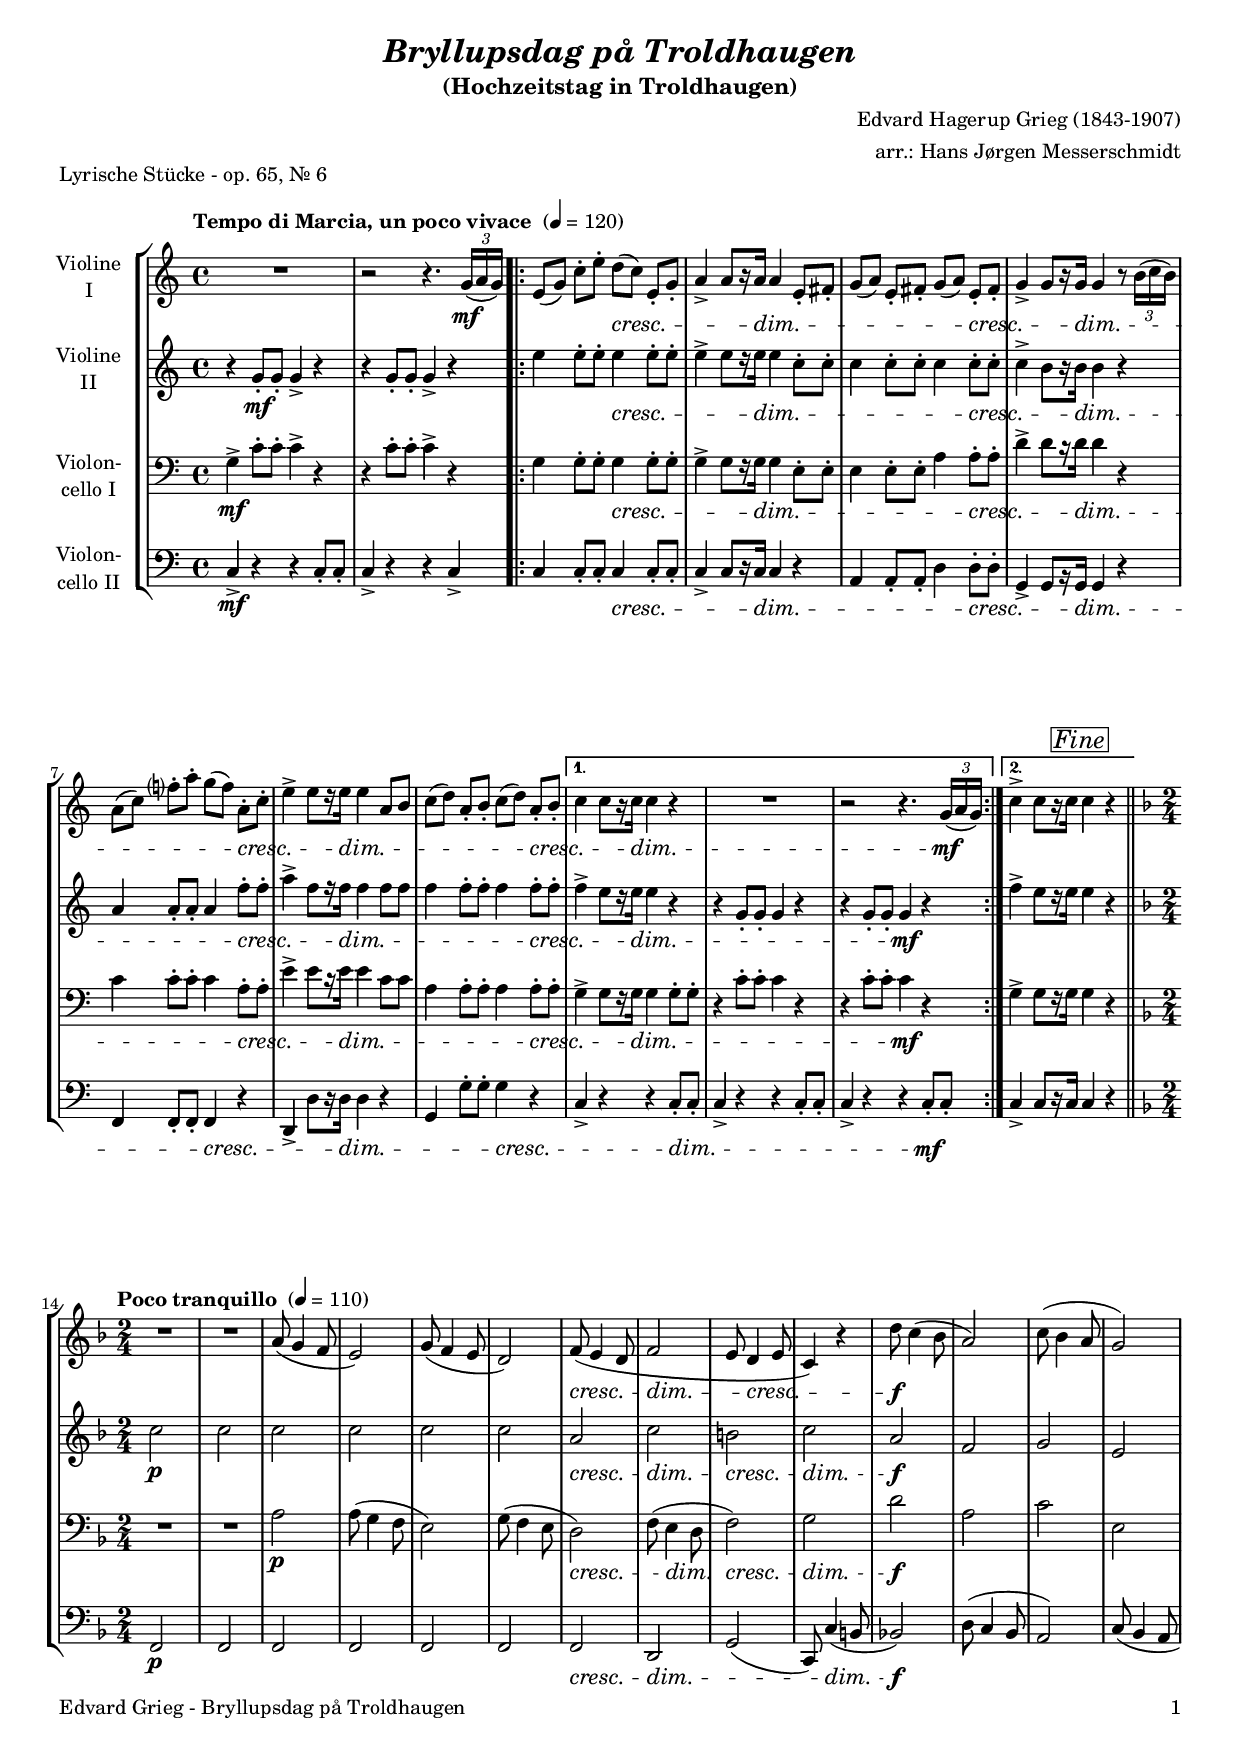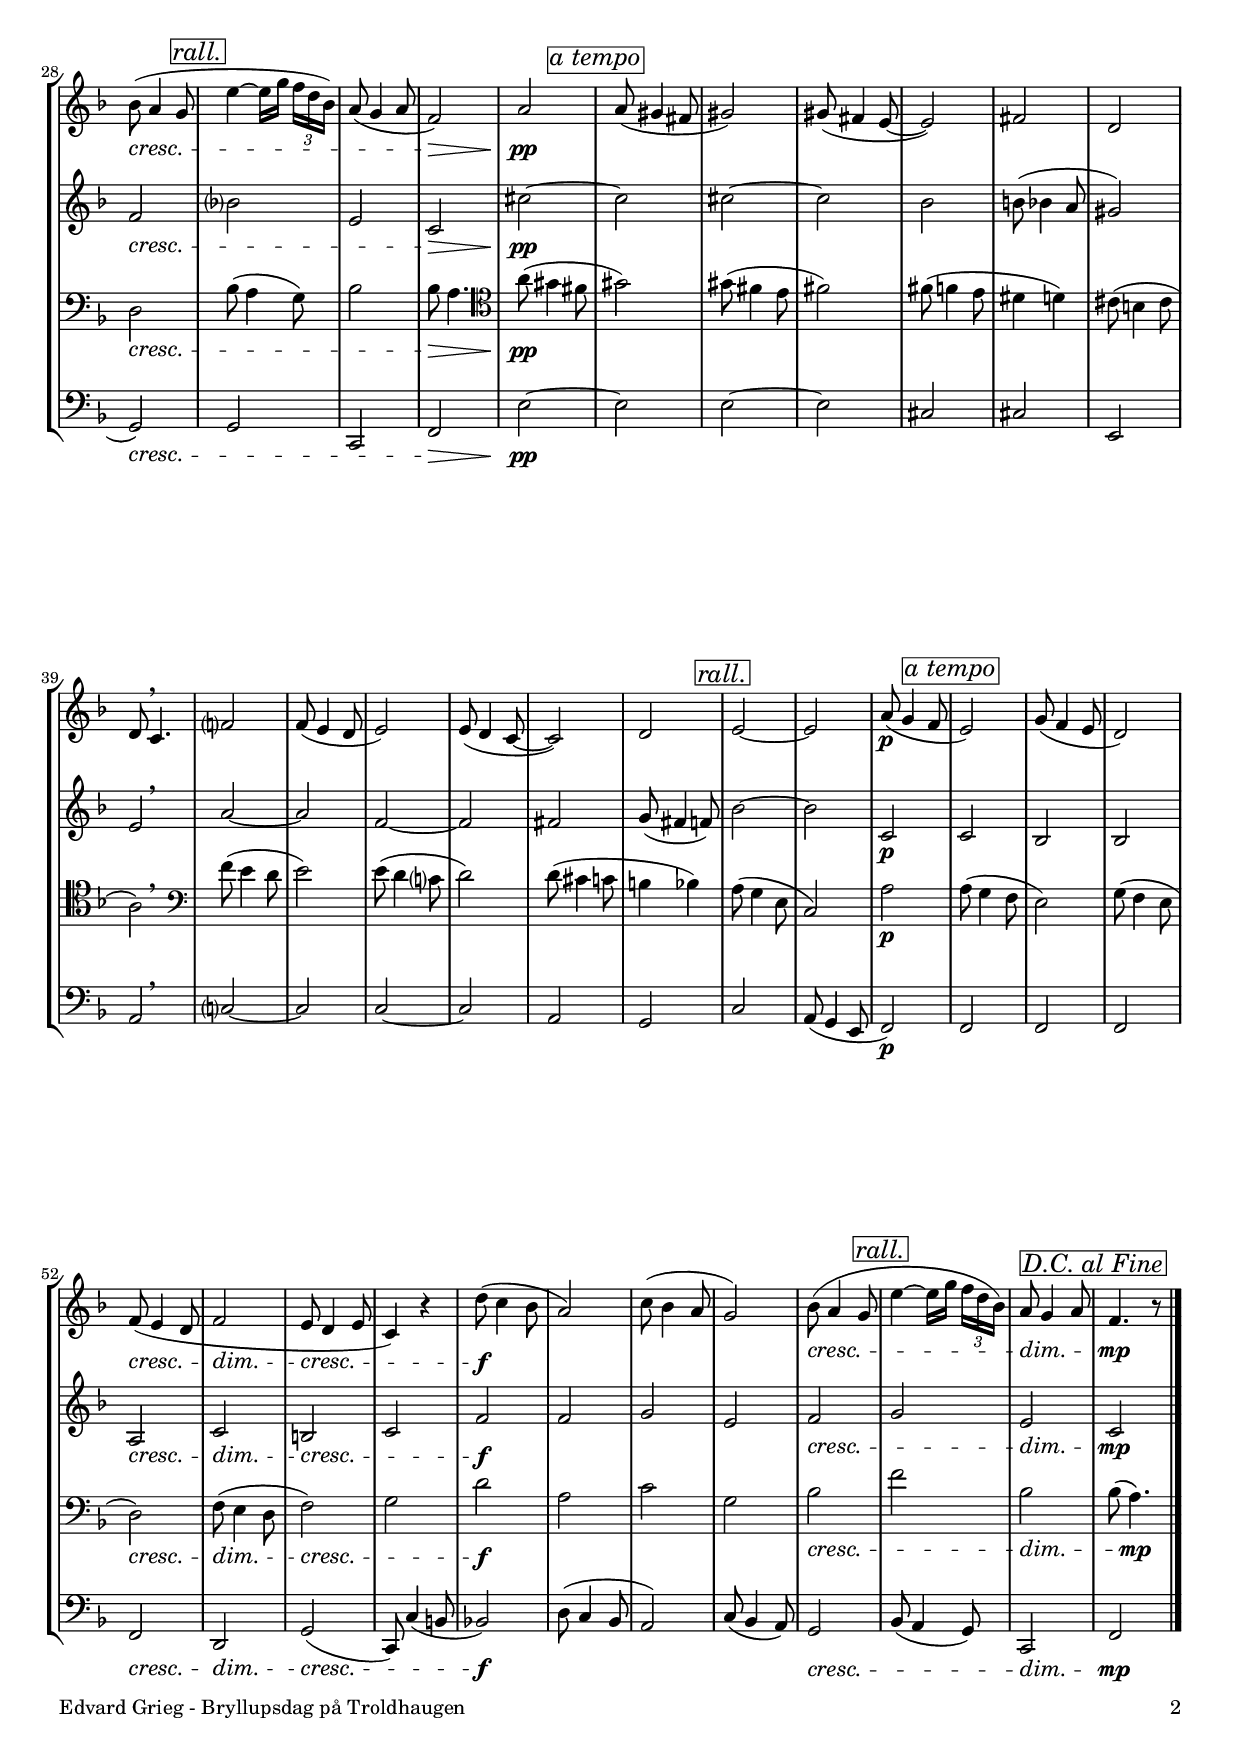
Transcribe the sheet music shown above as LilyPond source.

\version "2.22.0"
\include "deutsch.ly"

#(set-global-staff-size 17.5)

\header {
  title     = \markup \bold \italic "Bryllupsdag på Troldhaugen"
  subtitle  = "(Hochzeitstag in Troldhaugen)"
  composer  = "Edvard Hagerup Grieg (1843-1907)"
  arranger  = "arr.: Hans Jørgen Messerschmidt"
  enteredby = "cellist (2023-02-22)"
  piece     = "Lyrische Stücke - op. 65, Nr. 6"
}

voiceconsts = {
  \key b \major
  \time 4/4
  \clef "treble"
%  \numericTimeSignature
  \compressEmptyMeasures
  % Set default beaming for all staves
  \set Timing.beamExceptions = #'()
  \set Timing.baseMoment     = #(ly:make-moment 1 4)
  \set Timing.beatStructure  = #'(1 1 1 1)
}

mist = "string ensemble 1"
mivl = "violin"
miba = "cello"
mipz = "pizzicato strings"

introa = { \tempo "Tempo di Marcia, un poco vivace " 4=120 }
introb = { \bar "||" \tempo "Poco tranquillo " 4=110 \time 2/4 \key c \minor }

atem = \mark \markup \box \italic "a tempo"
dcaf = \mark \markup \box \italic "D.C. al Fine"
fine = \mark \markup \box \italic "Fine"
legg = \markup \italic "leggiero"
rall = \mark \markup \box \italic "rall."
rit  = \mark \markup \box \italic "rit."

va = \relative c' {
  \voiceconsts

  \introa
  R1
  r2 r4. \tuplet 3/2 8 { f16(\mf g f) }
  \repeat volta 2 {
    d8( f) b-. d-. c(\cresc b) d,-. f-.
    g4-> g8[ r16 g]\dim g4 d8-. e-.

    f8( g) d-. e-. f( g) d-.\cresc e-.
    f4-> f8[ r16 f]\dim f4 r8 \tuplet 3/2 8 { a16( b a) }
    g8( b) es?-. g-. f( es) g,-.\cresc b-.
    d4-> d8[ r16 d]\dim d4 g,8 a

    b( c) g-. a-. b( c) g-.\cresc a-.
  }
  \alternative {
    { b4 b8[ r16 b]\dim b4 r | R1 | r2 r4. \tuplet 3/2 8 { f16(\mf g f) } }
    { b4-> b8[ r16 b] \fine b4 r }
  }

  \introb
  R2*2
  g8( f4 es8
  d2)
  f8( es4 d8
  c2)

  es8(\cresc d4 c8
  es2\dim
  d8 c4\cresc d8
  b4) r
  c'8\f b4( as8
  g2)
  b8( as4 g8
  f2)

  as8(\cresc g4 f8 \rall
  d'4~ d16[ f] \tuplet 3/2 8 { es c as) }
  g8( f4 g8
  es2)\>
  g\!\pp \atem
  g8( fis4 e8
  fis2)

  fis8( e4 d8~
  d2)
  e
  c
  c8 b4. \breathe
  es?2
  es8( d4 c8
  d2)

  d8( c4 b8~
  b2)
  c \rall
  d~
  d
  g8(\p f4 es8 \atem
  d2)
  f8( es4 d8

  c2)
  es8(\cresc d4 c8
  es2\dim
  d8\cresc c4 d8
  b4) r
  c'8(\f b4 as8
  g2)
  b8( as4 g8

  f2)
  as8(\cresc g4 f8 \rall
  d'4~ d16[ f] \tuplet 3/2 8 { es c as) }
  g8\dim f4 g8 \dcaf
  es4.\mp r8 \bar "|."
}

vb = \relative c' {
  \voiceconsts

  \introa
  r4 f8-.\mf f-. f4-> r
  r f8-. f-. f4-> r
  \repeat volta 2 {
    d' d8-. d-. d4\cresc d8-. d-.
    d4-> d8[ r16 d]\dim d4 b8-. b-.

    b4 b8-. b-. b4 b8-.\cresc b-.
    b4-> a8[ r16 a]\dim a4 r
    g g8-. g-. g4 es'8-.\cresc es-.
    g4-> es8[ r16 es]\dim es4 es8 es

    es4 es8-. es-. es4 es8-.\cresc es-.
  }
  \alternative {
    { es4-> d8[ r16 d]\dim d4 r | r f,8-. f-. f4 r | r f8-. f-. f4\mf r }
    { es'-> d8[ r16 d] \fine d4 r }
  }

  \introb
  b2\p
  b
  b
  b
  b
  b

  g\cresc
  b\dim
  a\cresc
  b\dim
  g\f
  es
  f
  d

  es\cresc \rall
  as?
  d,
  b\>
  h'~\!\pp \atem
  h
  h~

  h
  as
  a8( as4 g8
  fis2)
  d \breathe
  g~
  g
  es~

  es
  e
  f8( e4 es8) \rall
  as2~
  as
  b,\p \atem
  b
  as

  as
  g\cresc
  b\dim
  a\cresc
  b
  es\f
  es
  f

  d
  es\cresc \rall
  f
  d\dim \dcaf
  b\mp \bar "|."
}

vc = \relative c {
  \voiceconsts
  \clef "bass"

  \introa
  f4->\mf b8-. b-. b4-> r
  r b8-. b-. b4-> r
  \repeat volta 2 {
    f f8-. f-. f4\cresc f8-. f-.
    f4-> f8[ r16 f]\dim f4 d8-. d-.

    d4 d8-. d-. g4 g8-.\cresc g-.
    c4-> c8[ r16 c]\dim c4 r
    b b8-. b-. b4 g8-.\cresc g-.
    d'4-> d8[ r16 d]\dim d4 b8 b

    g4 g8-. g-. g4 g8-.\cresc g-.
  }
  \alternative {
    { f4-> f8[ r16 f]\dim f4 f8-. f-. | r4 b8-. b-. b4 r | r b8-. b-. b4\mf r }
    { f-> f8[ r16 f] \fine f4 r }
  }

  \introb
  R2*2
  g2\p
  g8( f4 es8
  d2)
  f8( es4 d8

  c2)\cresc
  es8( d4\dim c8
  es2)\cresc
  f\dim
  c'\f
  g
  b
  d,

  c\cresc \rall
  as'8( g4 f8)
  as2
  as8\> g4. \clef "tenor"
  g'8(\!\pp fis4 e8 \atem
  fis2)
  fis8( e4 d8

  e2)
  e8( es4 d8
  cis4 c)
  h8( a4 h8
  g2) \breathe \clef "bass"
  es'8( d4 c8
  d2)
  d8( c4 b?8

  c2)
  c8( h4 b8
  a4 as) \rall
  g8( f4 d8
  b2)
  g'\p \atem
  g8( f4 es8
  d2)

  f8( es4 d8
  c2) \cresc
  es8(\dim d4 c8
  es2)\cresc
  f
  c'\f
  g
  b

  f
  as\cresc \rall
  es'
  as,\dim \dcaf
  as8( g4.)\mp \bar "|."
}

vd = \relative c {
  \voiceconsts
  \clef "bass"

  \introa
  b4->\mf r r b8-. b-.
  b4-> r r b->
  \repeat volta 2 {
    b b8-. b-. b4\cresc b8-. b-.
    b4-> b8[ r16 b]\dim b4 r

    g g8-. g-. c4 c8-.\cresc c-.
    f,4-> f8[ r16 f]\dim f4 r
    es es8-. es-. es4\cresc r
    c-> c'8[ r16 c]\dim c4 r

    f, f'8-. f-. f4\cresc r
  }
  \alternative {
    { b,-> r r b8-.\dim b-. | b4-> r r b8-. b-. | b4-> r r b8-.\mf b-. }
    { b4-> b8[ r16 b] b4 r }
  }

  \introb
  es,2\p
  es
  es
  es
  es
  es

  es\cresc
  c\dim
  f(
  b,8) b'4(\dim a8
  as!2)\f
  c8( b4 as8
  g2)
  b8( as4 g8

  f2)\cresc \rall
  f
  b,
  es\>
  d'~\!\pp \atem
  d
  d~

  d
  h
  h
  d,
  g \breathe
  b?~
  b
  b~

  b
  g
  f \rall
  b
  g8( f4 d8
  es2)\p \atem
  es
  es

  es
  es\cresc
  c\dim
  f(\cresc
  b,8) b'4( a8
  as!2)\f
  c8( b4 as8
  g2)

  b8( as4 g8)
  f2\cresc \rall
  as8( g4 f8)
  b,2\dim \dcaf
  es\mp \bar "|."
}


music = \new StaffGroup <<
      \new Staff {
	\set Staff.midiInstrument = \mivl
	\set Staff.instrumentName = \markup \center-column { "Violine" "I" }
	\transpose b c' { \va }
      }

      \new Staff {
	\set Staff.midiInstrument = \mivl
	\set Staff.instrumentName = \markup \center-column { "Violine" "II" }
	\transpose b c' { \vb }
      }

      \new Staff {
	\set Staff.midiInstrument = \miba
	\set Staff.instrumentName = \markup \center-column { "Violon-" "cello I" }
	\transpose b c' { \vc }
      }

      \new Staff {
	\set Staff.midiInstrument = \miba
	\set Staff.instrumentName = \markup \center-column { "Violon-" "cello II" }
	\transpose b c' { \vd }
      }
>>

\book {
   \paper {
    print-page-number = ##t
    print-first-page-number = ##t
    ragged-last-bottom = ##f
    oddHeaderMarkup = \markup \null
    evenHeaderMarkup = \markup \null
    oddFooterMarkup = \markup {
      \fill-line {
        \on-the-fly #print-page-number-check-first
        "Edvard Grieg - Bryllupsdag på Troldhaugen" \fromproperty #'page:page-number-string
      }
    }
    evenFooterMarkup = \oddFooterMarkup
  } \score {
    \music
    \layout {}
  }

  \score {
    \unfoldRepeats \music

    \midi {
      \context {
        \Score
      }
    }
  }
}